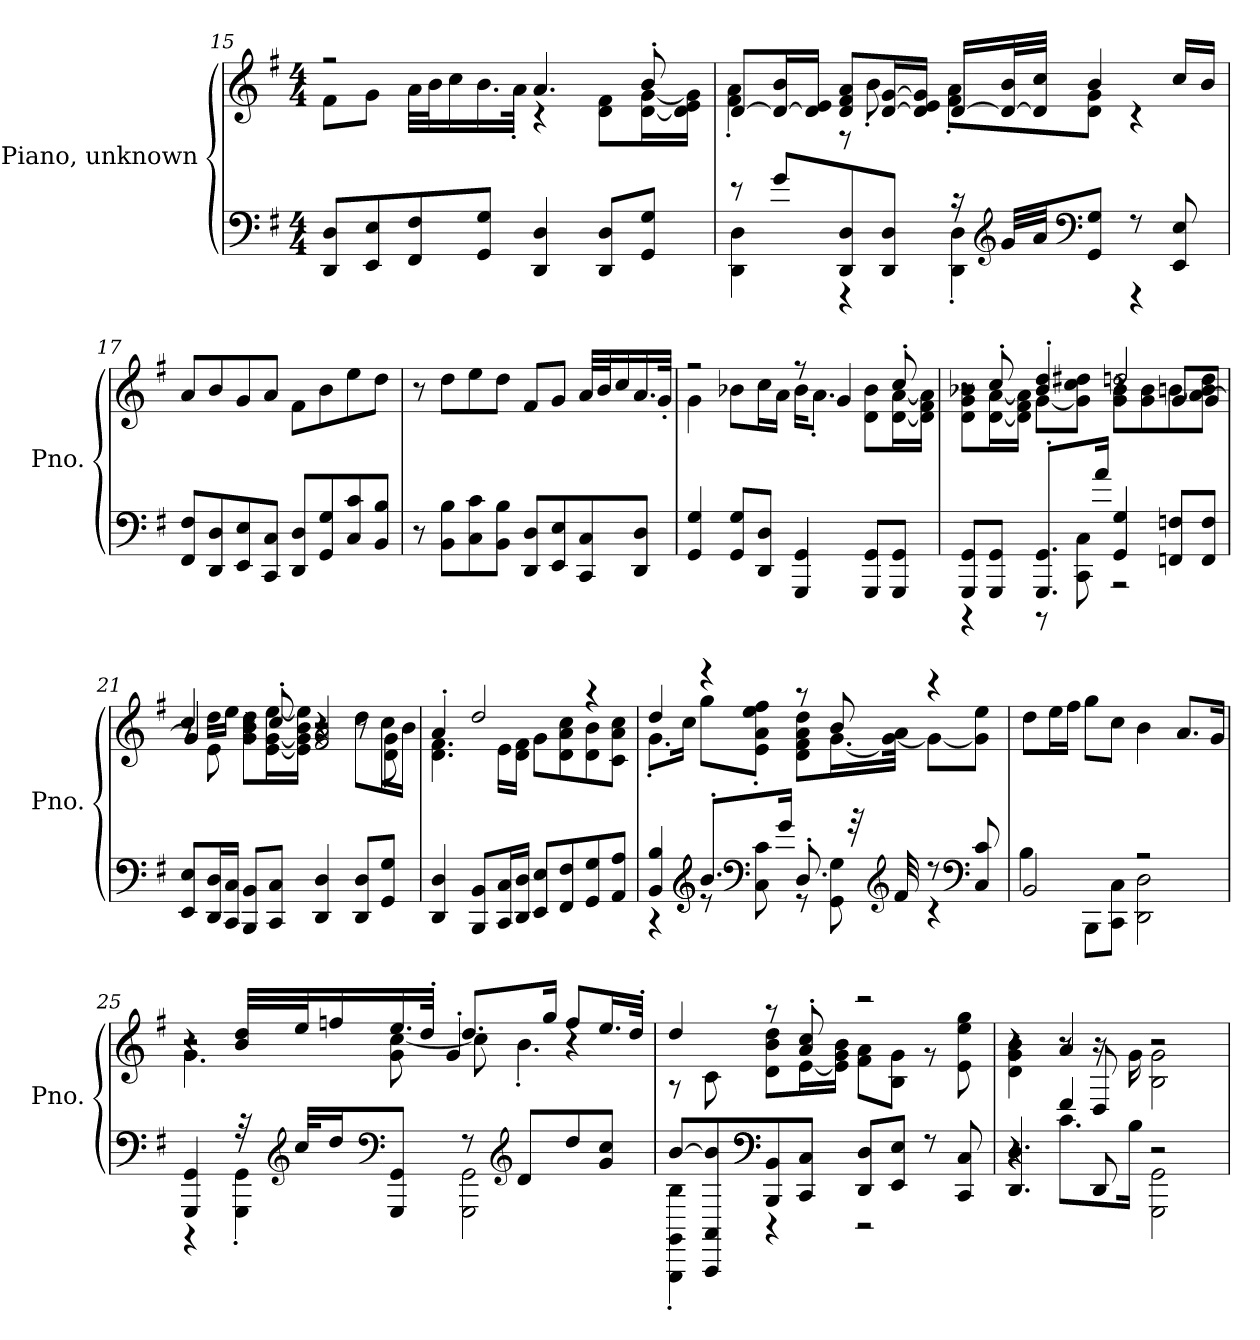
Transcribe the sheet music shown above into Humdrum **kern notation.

**kern	**kern
*part1	*part1
*staff2	*staff1
*I"Piano, unknown	*
*I'Pno.	*
!!LO:LB:g=z
*clefF4	*clefG2
*k[f#]	*k[f#]
*M4/4	*M4/4
=15	=15
*	*^
8DD/ 8D/L	2r	8f#\L
8EE/ 8E/	.	8g\J
8FF#/ 8F#/	.	32a\LLL
.	.	32b\J
.	.	16cc\
8GG/ 8G/J	.	16.b\
.	.	32a'\JJk
4DD/ 4D/	4.a/	4r
8DD/ 8D/L	.	8d\ 8f#\L
8GG/ 8G/J	8b'/	[16d\ [16g\L
.	.	16d\] 16e\ 16g\]JJ
=16	=16	=16
*^	*	*
8r	4DD\ 4D\	[8d/L	4f#\' 4a\'
8g/L	.	16d/_ 16b/L	.
.	.	16d/] 16e/JJ	.
8DD/ 8D/	4r	8d/ 8f#/ 8a/L	8r
8DD/ 8D/J	.	[16d/ [16g/L	8b'\
.	.	16d/] 16e/ 16g/]JJ	.
16r	4DD\' 4D\'	[16d/LL	8f#\' 8a\'L
*clefG2	*	*	*
32g/LLL	.	32d/_ 32b/L	.
32a/JJ	.	32d/] 32cc/JJJ	.
*clefF4	*	*	*
8GG/ 8G/J	.	4b/	8d\ 8g\J
8r	4r	.	4r
8EE/ 8E/	.	16cc/LL	.
.	.	16b/JJ	.
*v	*v	*	*
*	*v	*v
=17	=17
8FF#/ 8F#/L	8a/L
8DD/ 8D/	8b/
8EE/ 8E/	8g/
8CC/ 8C/J	8a/J
8DD/ 8D/L	8f#\L
8GG/ 8G/	8b\
8C/ 8c/	8ee\
8BB/ 8B/J	8dd\J
!!LO:LB:g=z
=18	=18
8r	8r
8BB\ 8B\L	8dd\L
8C\ 8c\	8ee\
8BB\ 8B\J	8dd\J
8DD/ 8D/L	8f#/L
8EE/ 8E/	8g/J
8CC/ 8C/	32a/LLL
.	32b/J
.	16cc/
8DD/ 8D/J	16.a/
.	32g'/JJk
=19	=19
*	*^
4GG/ 4G/	2r	4g\
8GG/ 8G/L	.	8b-X\L
8DD/ 8D/J	.	16cc\L
.	.	16a\JJ
4GGG/ 4GG/	8r	16b-\KL
.	.	8.a'\J
.	4g/	.
8GGG/ 8GG/L	.	8d\ 8b-\L
8GGG/ 8GG/J	8cc'/	[16d\ [16a\L
.	.	16d\] 16f#\ 16a\]JJ
=20	=20	=20
*^	*	*^
8GGG/ 8GG/L	4r	8r	8d\ 8g\ 8b-X\L	2r
8GGG/ 8GG/J	.	8cc'/	[16d\ [16a\L	.
.	.	.	16d\] 16f#\ 16a\]JJ	.
8.GGG/' 8.GG/'L	8r	4b-/' 4dd/'	[8g\L	.
.	8CC\ 8C\	.	8g\] 8cc\ 8dd#X\J	.
16a/Jk	.	.	.	.
4GG/ 4G/	2r	2ddn/	8g\ 8b-\L	4r
.	.	.	8g\ 8b-\	.
8FFn/ 8Fn/L	.	.	[8bn\	8g/L
8FF/ 8F/J	.	.	8a\ 8b\] 8dd\J	[8g/J
*v	*v	*	*	*
!!LO:LB:g=z
=21	=21	=21	=21
*	*	*	*^
8EE/ 8E/L	4cc/	8r	4g/]	8r
16DD/ 16D/L	.	16dd\LL	.	8e\
16CC/ 16C/JJ	.	16ee\JJ	.	.
8BBB/ 8BB/L	8r	8g\ 8b\ 8dd\L	4r	4r
8CC/ 8C/J	8cc'/	[16e\ [16g\ [16ee\L	.	.
.	.	16e\] 16g\] 16b\ 16ee\]JJ	.	.
4DD/ 4D/	2r	4r	2f#/ 2a/	4r
8DD/ 8D/L	.	8dd\L	.	8r
8GG/ 8G/J	.	16cc\L	.	8d\ 8g\
.	.	16b\JJ	.	.
*	*	*v	*v	*v
=22	=22	=22
4DD/ 4D/	4a'/	4.d\ 4.f#\
8BBB/ 8BB/L	2dd/	.
16CC/ 16C/L	.	16e\LL
16DD/ 16D/JJ	.	16d\ 16f#\JJ
8EE/ 8E/L	.	8g\L
8FF#/ 8F#/	.	8d\ 8a\ 8cc\
8GG/ 8G/	4r	8d\ 8b\
8AA/ 8A/J	.	8c\ 8a\ 8cc\J
=23	=23	=23
*^	*	*
4BB/ 4B/	4r	4dd/	8.g'\L
.	.	.	16cc\Jk
*clefG2	*	*	*
8.b'/L	8r	4r	8gg\L
*clefF4	*	*	*
.	8C\ 8c\	.	8e\' 8a\' 8ee\' 8ff#\'J
16g/Jk	.	.	.
8.D'/	8r	8r	8d\ 8f#\ 8a\ 8dd\L
.	8GG\ 8G\	8b/	[16.g\L
32r	.	.	.
*clefG2	*	*	*
32f#/	.	.	32g\_ 32a\JJk
8r	4r	4r	8g\L_
*clefF4	*	*	*
8C/ 8c/	.	.	8g\] 8ee\J
*	*	*v	*v
!!LO:LB:g=z
=24	=24	=24
2BB/	4B\	8dd\L
.	.	16ee\L
.	.	16ff#\JJ
.	8BBB\L	8gg\L
.	8CC\ 8C\J	8cc\J
2r	2DD\ 2D\	4b\
.	.	8.a/L
.	.	16g/Jk
=25	=25	=25
*	*	*^
*	*	*	*^
4GGG/ 4GG/	4r	4r	4.g\	2r
32r	4GGG\' 4GG\'	32b/ 32dd/LLL	.	.
*clefG2	*	*	*	*
32cc/KLL	.	32ee/J	.	.
16dd/J	.	16ffn/	.	.
*clefF4	*	*	*	*
8GGG/ 8GG/J	.	16.ee/	8g\ [8cc\	.
.	.	32dd'/JJk	.	.
8r	2GGG\ 2GG\	8.dd/L	8cc\]	4g'/
*clefG2	*	*	*	*
8d/L	.	.	4.b'\	.
.	.	16gg/Jk	.	.
8dd/	.	8ff/L	.	4r
8g/ 8cc/J	.	16.ee/L	.	.
.	.	32dd'/JJk	.	.
*	*	*	*v	*v
=26	=26	=26	=26
[8b/L	4GGG\' 4GG\' 4B\'	4dd/	8r
8AAA/ 8AA/ 8b/]	.	.	8c\
*clefF4	*	*	*
8BBB/ 8BB/	4r	8r	8d\ 8b\ 8dd\L
8CC/ 8C/J	.	8a/' 8cc/'	[16e\L
.	.	.	16e\] 16g\ 16b\JJ
8DD/ 8D/L	2r	2r	8f#\ 8a\L
8EE/ 8E/J	.	.	8B\ 8g\J
8r	.	.	8r
8CC/ 8C/	.	.	8e\ 8ee\ 8gg\
!!LO:LB:g=z
=27	=27	=27	=27
*	*^	*	*^
4r	4r	4.DD/ 4.D/	4r	4d\ 4g\ 4b\	4r
4f#/	8.c\L	.	4a/	8r	8r
.	.	8DD/	.	16r	8D/
.	16B\Jk	.	.	16g\	.
2r	2GGG\ 2GG\	2r	2r	2B\ 2g\	2r
*v	*v	*v	*	*	*
*	*v	*v	*v
=	=
*-	*-
